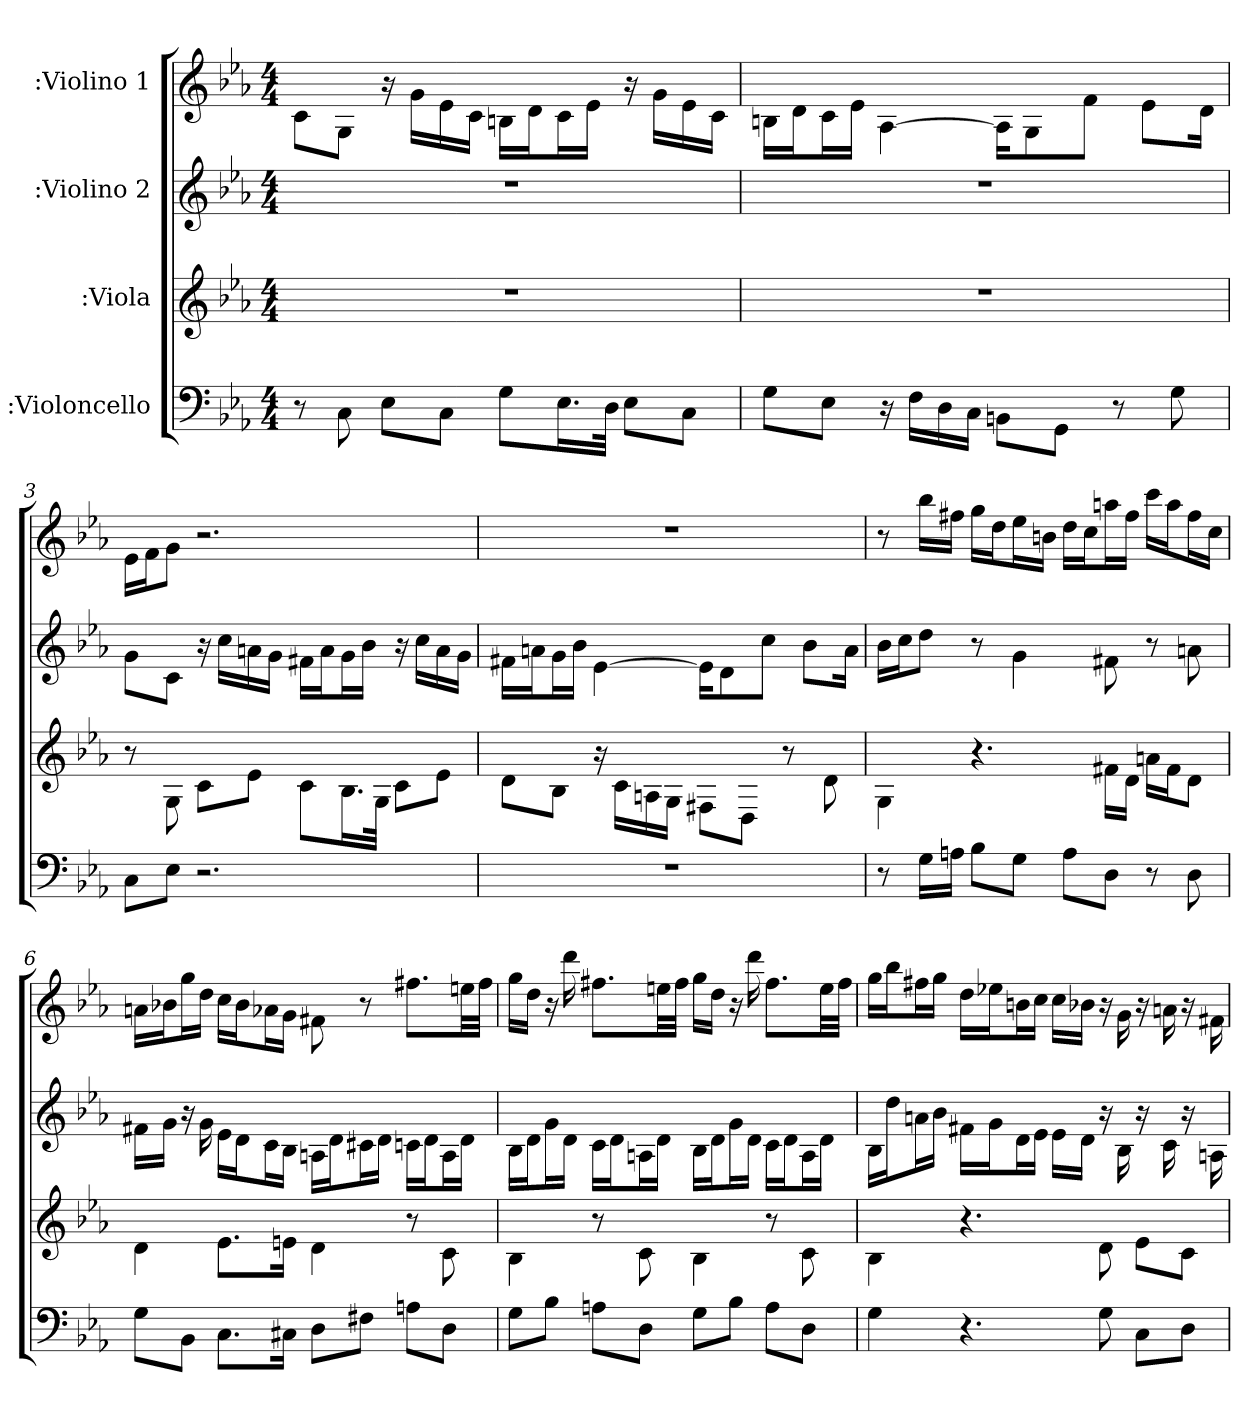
**kern	**kern	**kern	**kern
*part4	*part3	*part2	*part1
*staff4	*staff3	*staff2	*staff1
*I":Violoncello	*I":Viola	*I":Violino 2	*I":Violino 1
*k[b-e-a-]	*k[b-e-a-]	*k[b-e-a-]	*k[b-e-a-]
*c:	*c:	*c:	*c:
*M4/4	*M4/4	*M4/4	*M4/4
=1	=1	=1	=1
8r	1r	1r	8c\L
8C\	.	.	8G\J
8E-\L	.	.	16r
.	.	.	16g\LL
8C\J	.	.	16e-\
.	.	.	16c\JJ
8G\L	.	.	16Bn\LL
.	.	.	16d\J
16.E-\L	.	.	16c\L
.	.	.	16e-\JJ
32D\JJk	.	.	.
8E-\L	.	.	16r
.	.	.	16g\LL
8C\J	.	.	16e-\
.	.	.	16c\JJ
=2	=2	=2	=2
8G\L	1r	1r	16Bn\LL
.	.	.	16d\J
8E-\J	.	.	16c\L
.	.	.	16e-\JJ
16r	.	.	[4A-\
16F\LL	.	.	.
16D\	.	.	.
16C\JJ	.	.	.
8BBn\L	.	.	16A-\KL]
.	.	.	8G\
8GG\J	.	.	.
.	.	.	8f\J
8r	.	.	.
.	.	.	8e-\L
8G\	.	.	.
.	.	.	16d\Jk
=3	=3	=3	=3
8C\L	8r	8g\L	16e-\LL
.	.	.	16f\J
8E-\J	8G\	8c\J	8g\J
2.r	8c\L	16r	2.r
.	.	16cc\LL	.
.	8e-\J	16an\	.
.	.	16g\JJ	.
.	8c\L	16f#X\LL	.
.	.	16a\J	.
.	16.B-\L	16g\L	.
.	.	16b-\JJ	.
.	32G\JJk	.	.
.	8c\L	16r	.
.	.	16cc\LL	.
.	8e-\J	16a\	.
.	.	16g\JJ	.
=4	=4	=4	=4
1r	8d\L	16f#X\LL	1r
.	.	16an\J	.
.	8B-\J	16g\L	.
.	.	16b-\JJ	.
.	16r	[4e-\	.
.	16c\LL	.	.
.	16An\	.	.
.	16G\JJ	.	.
.	8F#X\L	16e-\KL]	.
.	.	8d\	.
.	8D\J	.	.
.	.	8cc\J	.
.	8r	.	.
.	.	8b-\L	.
.	8d\	.	.
.	.	16a\Jk	.
=5	=5	=5	=5
8r	4G\	16b-\LL	8r
.	.	16cc\J	.
16G\LL	.	8dd\J	16bb-\LL
16An\JJ	.	.	16ff#X\JJ
8B-\L	4.r	8r	16gg\LL
.	.	.	16dd\J
8G\J	.	4g\	16ee-\L
.	.	.	16bn\JJ
8A\L	.	.	16dd\LL
.	.	.	16cc\J
8D\J	16f#X\LL	8f#X\	16aan\L
.	16d\JJ	.	16ff#\JJ
8r	16an\LL	8r	16ccc\LL
.	16f#\J	.	16aa\J
8D\	8d\J	8an\	16ff#\L
.	.	.	16cc\JJ
=6	=6	=6	=6
8G\L	4d\	16f#X\LL	16an\LL
.	.	16g\JJ	16b-X\J
8BB-\J	.	16r	16gg\L
.	.	16g\	16dd\JJ
8.C\L	8.e-\L	16e-\LL	16cc\LL
.	.	16d\J	16b-\J
.	.	16c\L	16a-X\L
16C#X\Jk	16en\Jk	16B-\JJ	16g\JJ
8D\L	4d\	16An\LL	8f#X\
.	.	16d\J	.
8F#X\J	.	16c#X\L	8r
.	.	16d\JJ	.
8An\L	8r	16cn\LL	8.ff#\L
.	.	16d\J	.
8D\J	8c\	16A\L	.
.	.	16d\JJ	32een\LL
.	.	.	32ff#\JJJ
=7	=7	=7	=7
8G\L	4B-\	16B-\LL	16gg\LL
.	.	16d\J	16dd\JJ
8B-\J	.	16g\L	16r
.	.	16d\JJ	16ddd\
8An\L	8r	16c\LL	8.ff#X\L
.	.	16d\J	.
8D\J	8c\	16An\L	.
.	.	16d\JJ	32een\LL
.	.	.	32ff#\JJJ
8G\L	4B-\	16B-\LL	16gg\LL
.	.	16d\J	16dd\JJ
8B-\J	.	16g\L	16r
.	.	16d\JJ	16ddd\
8A\L	8r	16c\LL	8.ff#\L
.	.	16d\J	.
8D\J	8c\	16A\L	.
.	.	16d\JJ	32ee\LL
.	.	.	32ff#\JJJ
=8	=8	=8	=8
4G\	4B-\	16B-\LL	16gg\LL
.	.	16dd\J	16bb-\J
.	.	16an\L	16ff#X\L
.	.	16b-\JJ	16gg\JJ
4.r	4.r	16f#X\LL	16dd\LL
.	.	16g\J	16ee-X\J
.	.	16d\L	16bn\L
.	.	16e-\JJ	16cc\JJ
.	.	16e-\LL	16cc\LL
.	.	16d\JJ	16b-X\JJ
8G\	8d\	16r	16r
.	.	16B-\	16g\
8C\L	8e-\L	16r	16r
.	.	16c\	16an\
8D\J	8c\J	16r	16r
.	.	16A\	16f#\
=	=	=	=
*-	*-	*-	*-
